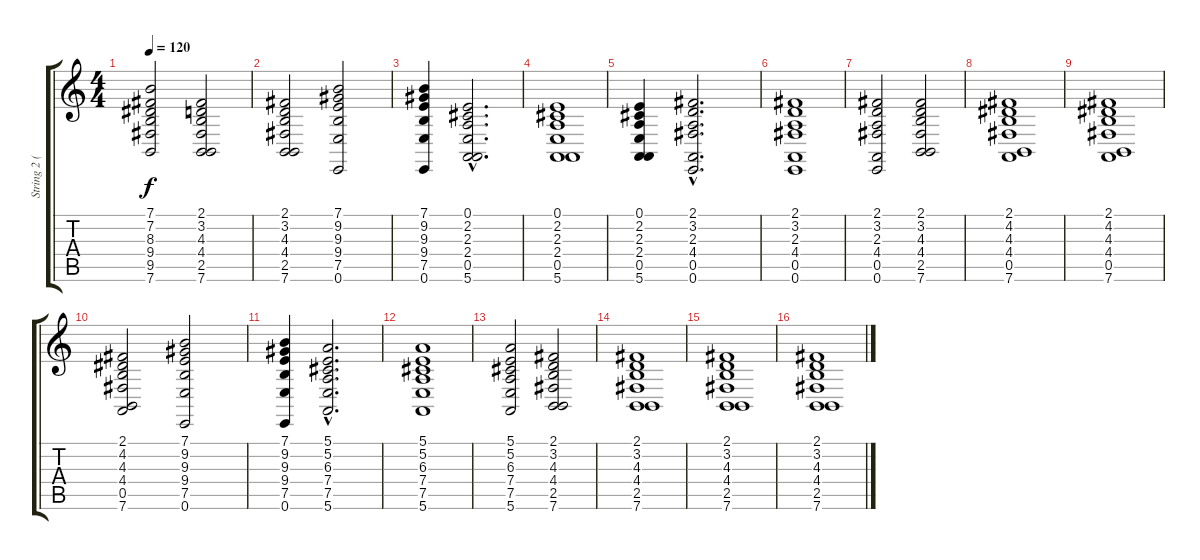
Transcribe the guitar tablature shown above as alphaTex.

\track ("String 2 (Chords)" "String 2 (") {instrument stringensemble1}
\staff {score tabs}
\tuning (E4 B3 G3 D3 A2 E2) {hide}
\ts (4 4)
\tempo 120
\clef g2
\ks c
(7.1 7.2 8.3 9.4 9.5 7.6).2{dy f} (2.1 3.2 4.3 4.4 2.5 7.6).2 |
(2.1 3.2 4.3 4.4 2.5 7.6).2 (7.1 9.2 9.3 9.4 7.5 0.6).2 |
(7.1 9.2 9.3 9.4 7.5 0.6).4 (0.1{hac} 2.2{hac} 2.3{hac} 2.4{hac} 0.5{hac} 5.6{hac}).2{d} |
(0.1 2.2 2.3 2.4 0.5 5.6).1 |
(0.1 2.2 2.3 2.4 0.5 5.6).4 (2.1{hac} 3.2{hac} 2.3{hac} 4.4{hac} 0.5{hac} 0.6{hac}).2{d} |
(2.1 3.2 2.3 4.4 0.5 0.6).1 |
(2.1 3.2 2.3 4.4 0.5 0.6).2 (2.1 3.2 4.3 4.4 2.5 7.6).2 |
(2.1 4.2 4.3 4.4 0.5 7.6).1 |
(2.1 4.2 4.3 4.4 0.5 7.6).1 |
(2.1 4.2 4.3 4.4 0.5 7.6).2 (7.1 9.2 9.3 9.4 7.5 0.6).2 |
(7.1 9.2 9.3 9.4 7.5 0.6).4 (5.1{hac} 5.2{hac} 6.3{hac} 7.4{hac} 7.5{hac} 5.6{hac}).2{d} |
(5.1 5.2 6.3 7.4 7.5 5.6).1 |
(5.1 5.2 6.3 7.4 7.5 5.6).2 (2.1 3.2 4.3 4.4 2.5 7.6).2 |
(2.1 3.2 4.3 4.4 2.5 7.6).1 |
(2.1 3.2 4.3 4.4 2.5 7.6).1 |
(2.1 3.2 4.3 4.4 2.5 7.6).1
